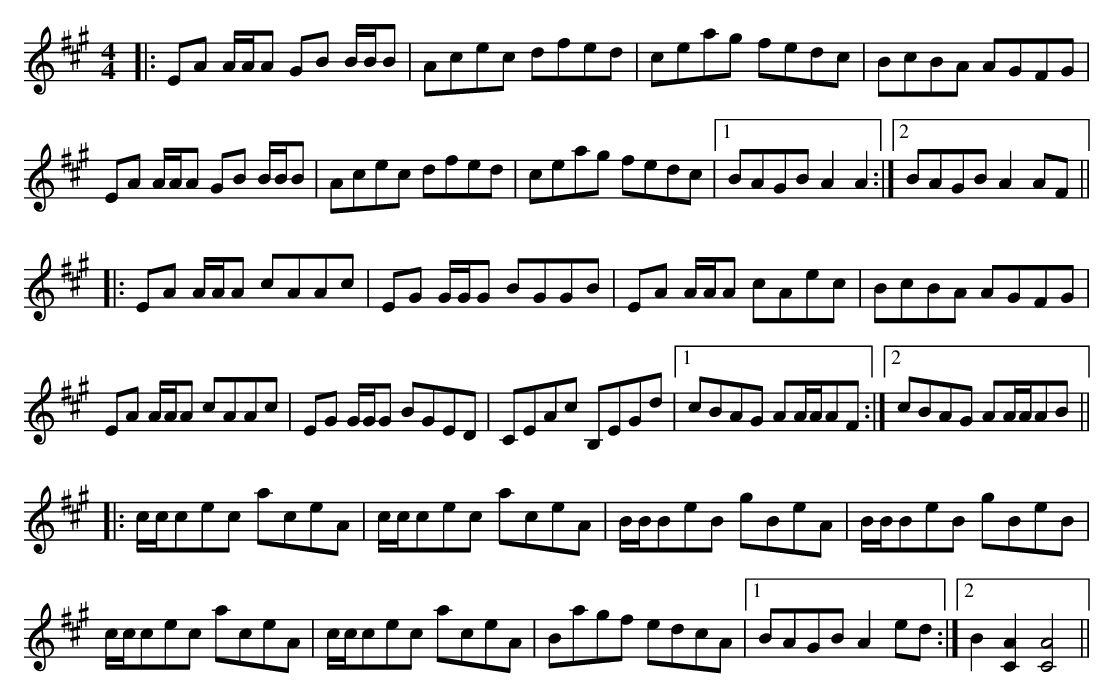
X:1
M:4/4
K:A
|: EA A/A/A GB B/B/B | Acec dfed | ceag fedc | BcBA AGFG |
EA A/A/A GB B/B/B | Acec dfed | ceag fedc |1 BAGB A2 A2 :|2 BAGB A2 AF ||
|: EA A/A/A cAAc | EG G/G/G BGGB | EA A/A/A cAec | BcBA AGFG |
EA A/A/A cAAc | EG G/G/G BGED | CEAc B,EGd |1 cBAG AA/A/AF :|2 cBAG AA/A/AB ||
|: c/c/cec aceA |c/c/cec aceA | B/B/BeB gBeA | B/B/BeB gBeB |
c/c/cec aceA | c/c/cec aceA | Bagf edcA |1 BAGB A2 ed :|2 B2 [CA]2 [CA]4 ||
